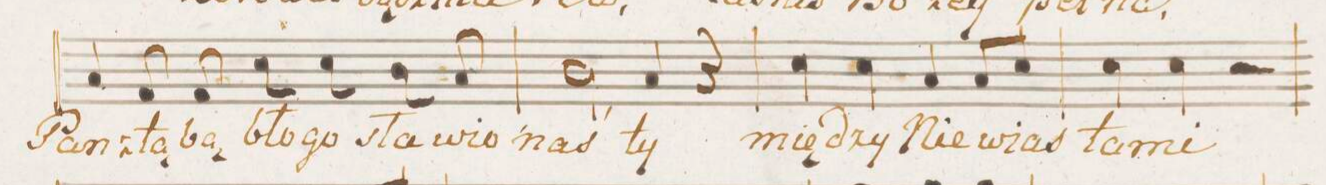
**kern	**text
*I"Tenore.	*
*clefC4	*
*k[b-e-a-]	*
*met(c)	*
*M4/4	*
4G/	Pan
8E-/	z_tą-
8E-/	-bą
8B-\	bło-
8B-\	-go-
8A-\	-sła-
8G/	-wio-
=6	=6
2A-\	-nas
4G/	ty
4r	.
=7	=7
4B-\	mię-
4B-\	-dzy
4G/	Nie-
8G/L	-wias-
8B-/J	.
=8	=8
4B-\	-ta-
4B-\	-mi
2r	.
=9	=9
*-	*-
